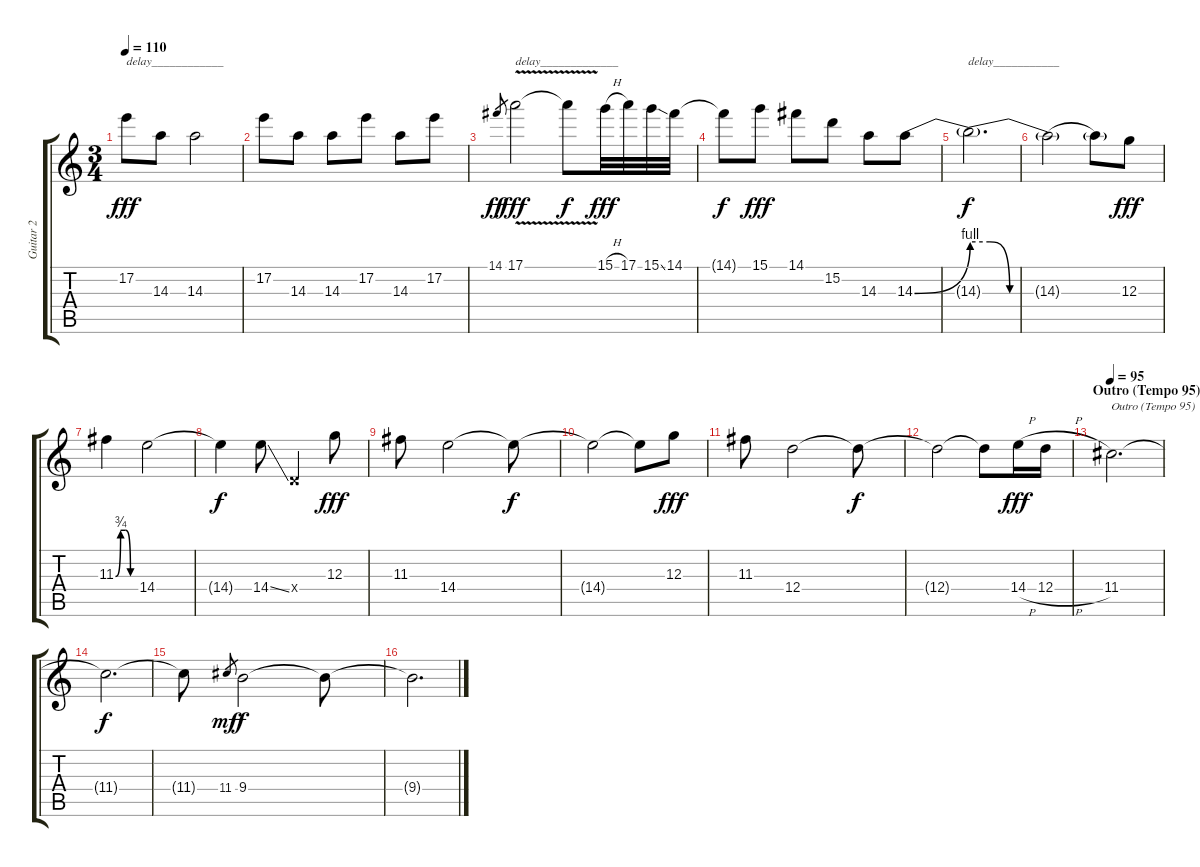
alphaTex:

\track ("Guitar 2" "Guitar 2") {instrument electricguitarclean}
\staff {score tabs}
\tuning (E4 B3 G3 D3 A2 E2) {hide}
\ts (3 4)
\tempo 110
\clef g2
\ks c
17.2.8{txt "delay____________" dy fff} 14.3.8 14.3.2 |
17.2.8 14.3.8 14.3.8 17.2.8 14.3.8 17.2.8 |
14.1.8{gr dy ff} 17.1{v}.2{txt "delay_____________" dy fff} 17.1{v t}.8{dy f} 15.1{h}.32{dy fff} 17.1.32 15.1{ss}.32 14.1.32 |
14.1{t}.8{dy f} 15.1.8{dy fff} 14.1.8 15.2.8 14.3.8 14.3{be (bend 0 0 60 4)}.8 |
14.3{be (custom 0 4 15 4 30 0 60 0) t}.2{d txt "delay___________" dy f} |
14.3{be (hold 0 0 60 0) t}.2 14.3{be (hold 0 0 60 0) t}.8 12.3.8{dy fff} |
11.3{be (custom 0 0 15 3 30 3 45 0 60 0)}.4 14.4.2 |
14.4{t}.4{dy f} 14.4{ss}.8 0.4{x}.4 12.3.8{dy fff} |
11.3.8 14.4.2 14.4{t}.8{dy f} |
14.4{t}.2 14.4{t}.8 12.3.8{dy fff} |
11.3.8 12.4.2 12.4{t}.8{dy f} |
12.4{t}.2 12.4{t}.8 14.4{h}.16{dy fff} 12.4{h}.16 |
\section ("" "Outro (Tempo 95)")
\tempo 95
11.4.2{d txt "Outro (Tempo 95)"} |
11.4{t}.2{d dy f} |
11.4{t}.8 11.4.8{gr dy mf} 9.4.2{dy f} 9.4{t}.8 |
9.4{t}.2{d}
